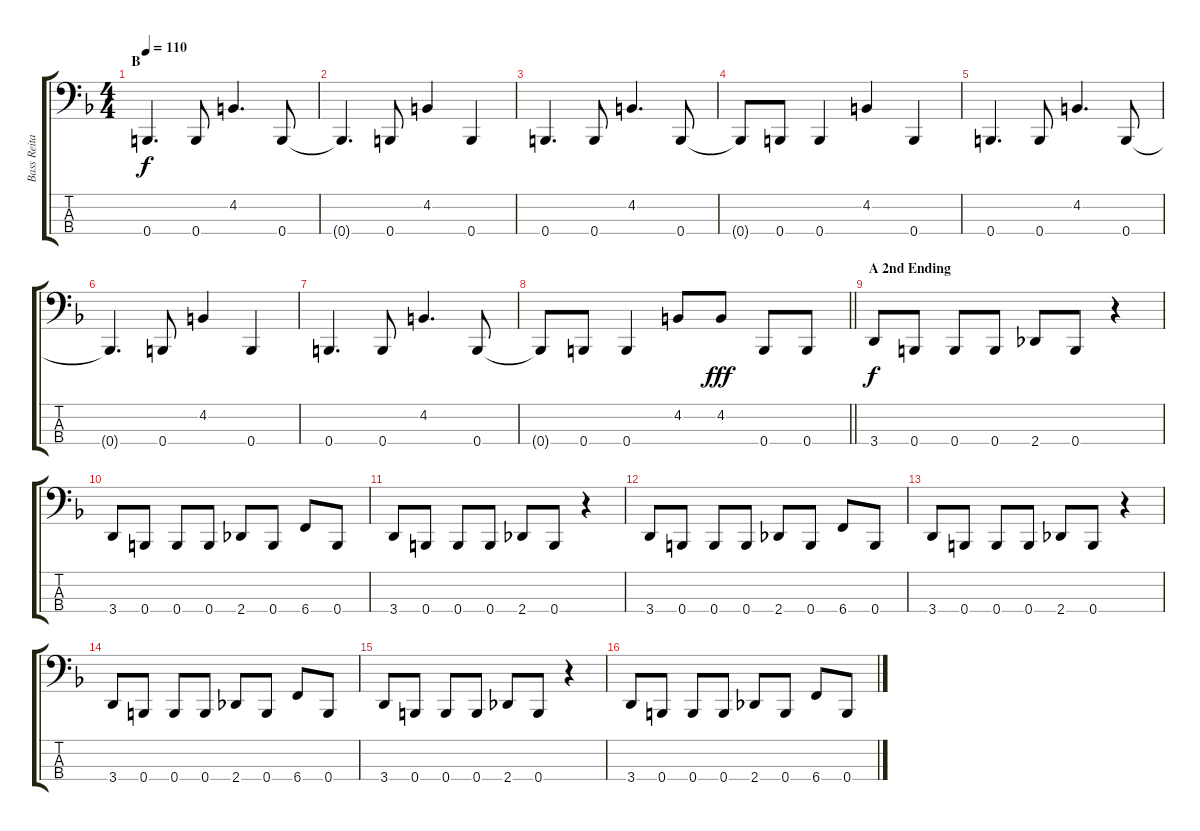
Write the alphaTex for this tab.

\track ("Bass Reita" "Bass Reita") {instrument electricbasspick}
\staff {score tabs}
\tuning (C2 G1 D1 B0) {hide}
\ts (4 4)
\section ("" "B")
\tempo 110
\clef f4
\ks f
0.4.4{d dy f} 0.4.8 4.2.4{d} 0.4.8 |
0.4{t}.4{d} 0.4.8 4.2.4 0.4.4 |
0.4.4{d} 0.4.8 4.2.4{d} 0.4.8 |
0.4{t}.8 0.4.8 0.4.4 4.2.4 0.4.4 |
0.4.4{d} 0.4.8 4.2.4{d} 0.4.8 |
0.4{t}.4{d} 0.4.8 4.2.4 0.4.4 |
0.4.4{d} 0.4.8 4.2.4{d} 0.4.8 |
\barLineRight lightlight
0.4{t}.8 0.4.8 0.4.4 4.2.8 4.2.8{dy fff} 0.4.8 0.4.8 |
\section ("" "A 2nd Ending")
3.4.8{dy f} 0.4.8 0.4.8 0.4.8 2.4.8 0.4.8 r.4 |
3.4.8 0.4.8 0.4.8 0.4.8 2.4.8 0.4.8 6.4.8 0.4.8 |
3.4.8 0.4.8 0.4.8 0.4.8 2.4.8 0.4.8 r.4 |
3.4.8 0.4.8 0.4.8 0.4.8 2.4.8 0.4.8 6.4.8 0.4.8 |
3.4.8 0.4.8 0.4.8 0.4.8 2.4.8 0.4.8 r.4 |
3.4.8 0.4.8 0.4.8 0.4.8 2.4.8 0.4.8 6.4.8 0.4.8 |
3.4.8 0.4.8 0.4.8 0.4.8 2.4.8 0.4.8 r.4 |
3.4.8 0.4.8 0.4.8 0.4.8 2.4.8 0.4.8 6.4.8 0.4.8
